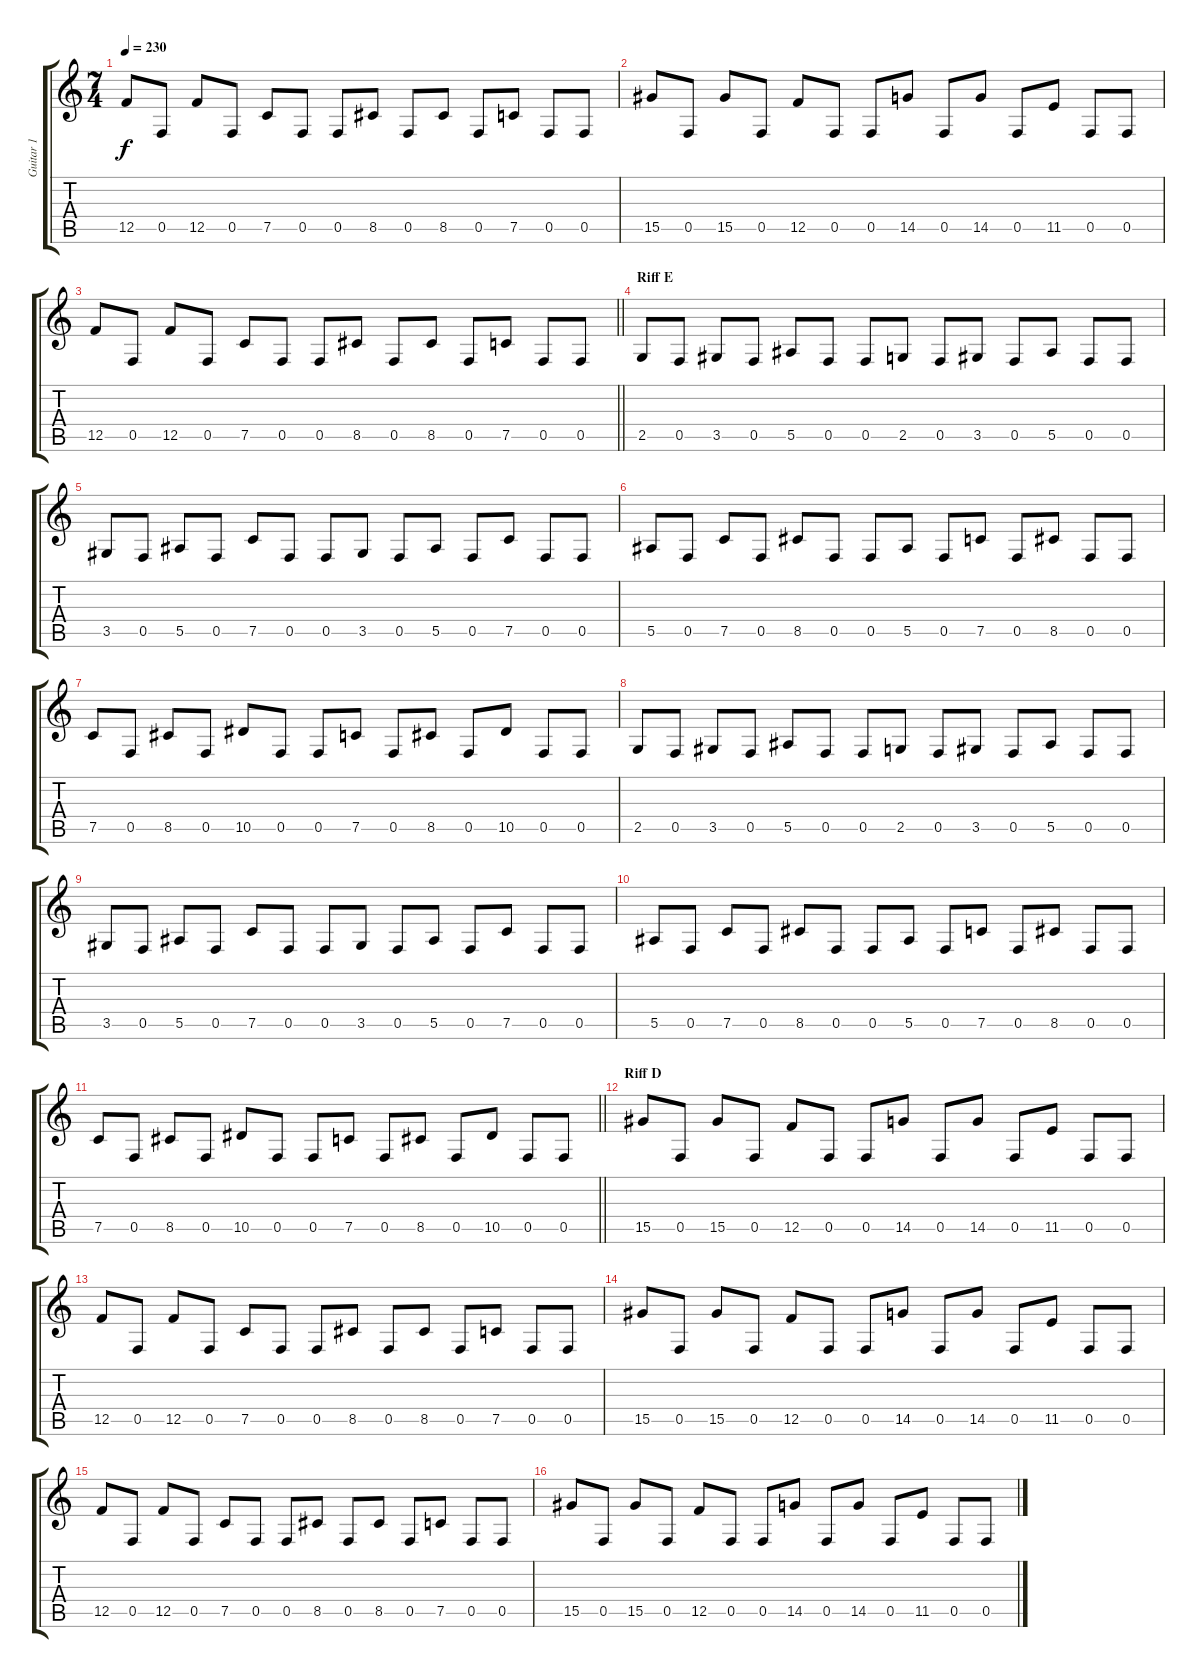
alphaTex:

\track ("Guitar 1" "Guitar 1") {instrument distortionguitar}
\staff {score tabs}
\tuning (C4 G3 Eb3 Bb2 F2 C2) {hide}
\ts (7 4)
\tempo 230
\clef g2
\ks c
12.5.8{dy f} 0.5.8 12.5.8 0.5.8 7.5.8 0.5.8 0.5.8 8.5.8 0.5.8 8.5.8 0.5.8 7.5.8 0.5.8 0.5.8 |
15.5.8 0.5.8 15.5.8 0.5.8 12.5.8 0.5.8 0.5.8 14.5.8 0.5.8 14.5.8 0.5.8 11.5.8 0.5.8 0.5.8 |
\barLineRight lightlight
12.5.8 0.5.8 12.5.8 0.5.8 7.5.8 0.5.8 0.5.8 8.5.8 0.5.8 8.5.8 0.5.8 7.5.8 0.5.8 0.5.8 |
\section ("" "Riff E")
2.5.8 0.5.8 3.5.8 0.5.8 5.5.8 0.5.8 0.5.8 2.5.8 0.5.8 3.5.8 0.5.8 5.5.8 0.5.8 0.5.8 |
3.5.8 0.5.8 5.5.8 0.5.8 7.5.8 0.5.8 0.5.8 3.5.8 0.5.8 5.5.8 0.5.8 7.5.8 0.5.8 0.5.8 |
5.5.8 0.5.8 7.5.8 0.5.8 8.5.8 0.5.8 0.5.8 5.5.8 0.5.8 7.5.8 0.5.8 8.5.8 0.5.8 0.5.8 |
7.5.8 0.5.8 8.5.8 0.5.8 10.5.8 0.5.8 0.5.8 7.5.8 0.5.8 8.5.8 0.5.8 10.5.8 0.5.8 0.5.8 |
2.5.8 0.5.8 3.5.8 0.5.8 5.5.8 0.5.8 0.5.8 2.5.8 0.5.8 3.5.8 0.5.8 5.5.8 0.5.8 0.5.8 |
3.5.8 0.5.8 5.5.8 0.5.8 7.5.8 0.5.8 0.5.8 3.5.8 0.5.8 5.5.8 0.5.8 7.5.8 0.5.8 0.5.8 |
5.5.8 0.5.8 7.5.8 0.5.8 8.5.8 0.5.8 0.5.8 5.5.8 0.5.8 7.5.8 0.5.8 8.5.8 0.5.8 0.5.8 |
\barLineRight lightlight
7.5.8 0.5.8 8.5.8 0.5.8 10.5.8 0.5.8 0.5.8 7.5.8 0.5.8 8.5.8 0.5.8 10.5.8 0.5.8 0.5.8 |
\section ("" "Riff D")
15.5.8 0.5.8 15.5.8 0.5.8 12.5.8 0.5.8 0.5.8 14.5.8 0.5.8 14.5.8 0.5.8 11.5.8 0.5.8 0.5.8 |
12.5.8 0.5.8 12.5.8 0.5.8 7.5.8 0.5.8 0.5.8 8.5.8 0.5.8 8.5.8 0.5.8 7.5.8 0.5.8 0.5.8 |
15.5.8 0.5.8 15.5.8 0.5.8 12.5.8 0.5.8 0.5.8 14.5.8 0.5.8 14.5.8 0.5.8 11.5.8 0.5.8 0.5.8 |
12.5.8 0.5.8 12.5.8 0.5.8 7.5.8 0.5.8 0.5.8 8.5.8 0.5.8 8.5.8 0.5.8 7.5.8 0.5.8 0.5.8 |
15.5.8 0.5.8 15.5.8 0.5.8 12.5.8 0.5.8 0.5.8 14.5.8 0.5.8 14.5.8 0.5.8 11.5.8 0.5.8 0.5.8
